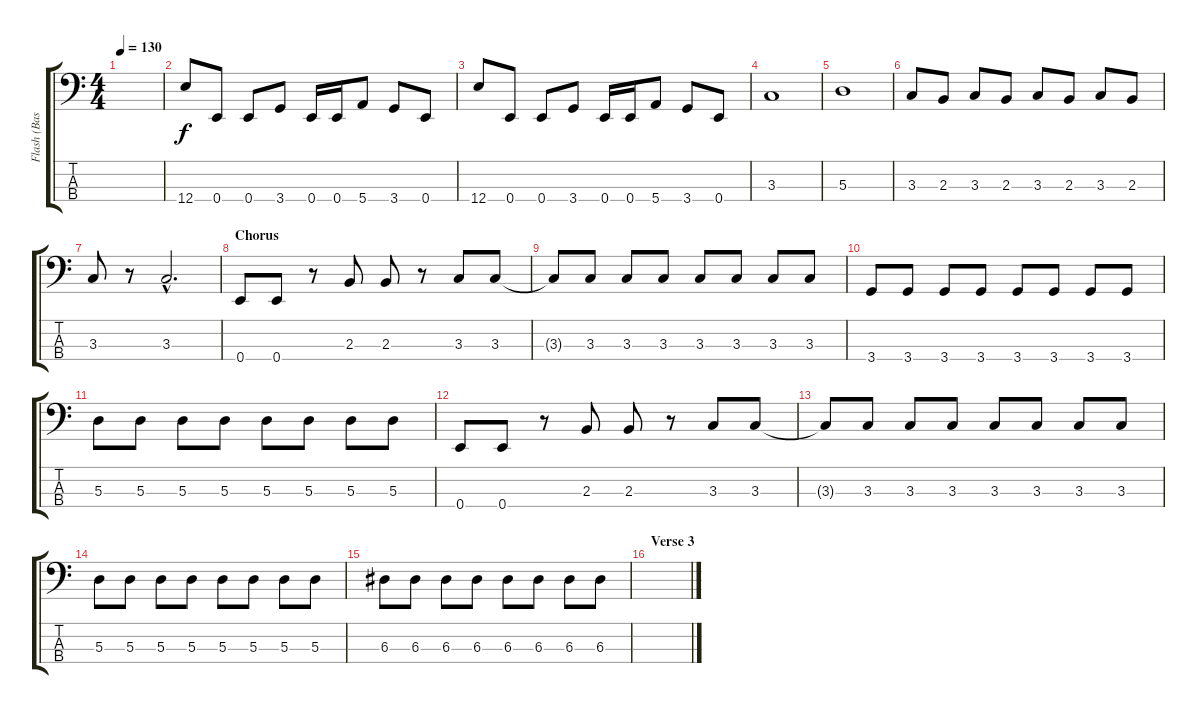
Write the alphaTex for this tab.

\track ("Flash (Bass)" "Flash (Bas") {instrument electricbassfinger}
\staff {score tabs}
\tuning (G2 D2 A1 E1) {hide}
\ts (4 4)
\tempo 130
\clef f4
\ks c
|
12.4.8{dy f} 0.4.8 0.4.8 3.4.8 0.4.16 0.4.16 5.4.8 3.4.8 0.4.8 |
12.4.8 0.4.8 0.4.8 3.4.8 0.4.16 0.4.16 5.4.8 3.4.8 0.4.8 |
3.3.1 |
5.3.1 |
3.3.8 2.3.8 3.3.8 2.3.8 3.3.8 2.3.8 3.3.8 2.3.8 |
3.3.8 r.8 3.3{hac}.2{d} |
\section ("" "Chorus")
0.4.8 0.4.8 r.8 2.3.8 2.3.8 r.8 3.3.8 3.3.8 |
3.3{t}.8 3.3.8 3.3.8 3.3.8 3.3.8 3.3.8 3.3.8 3.3.8 |
3.4.8 3.4.8 3.4.8 3.4.8 3.4.8 3.4.8 3.4.8 3.4.8 |
5.3.8 5.3.8 5.3.8 5.3.8 5.3.8 5.3.8 5.3.8 5.3.8 |
0.4.8 0.4.8 r.8 2.3.8 2.3.8 r.8 3.3.8 3.3.8 |
3.3{t}.8 3.3.8 3.3.8 3.3.8 3.3.8 3.3.8 3.3.8 3.3.8 |
5.3.8 5.3.8 5.3.8 5.3.8 5.3.8 5.3.8 5.3.8 5.3.8 |
6.3.8 6.3.8 6.3.8 6.3.8 6.3.8 6.3.8 6.3.8 6.3.8 |
\section ("" "Verse 3")
